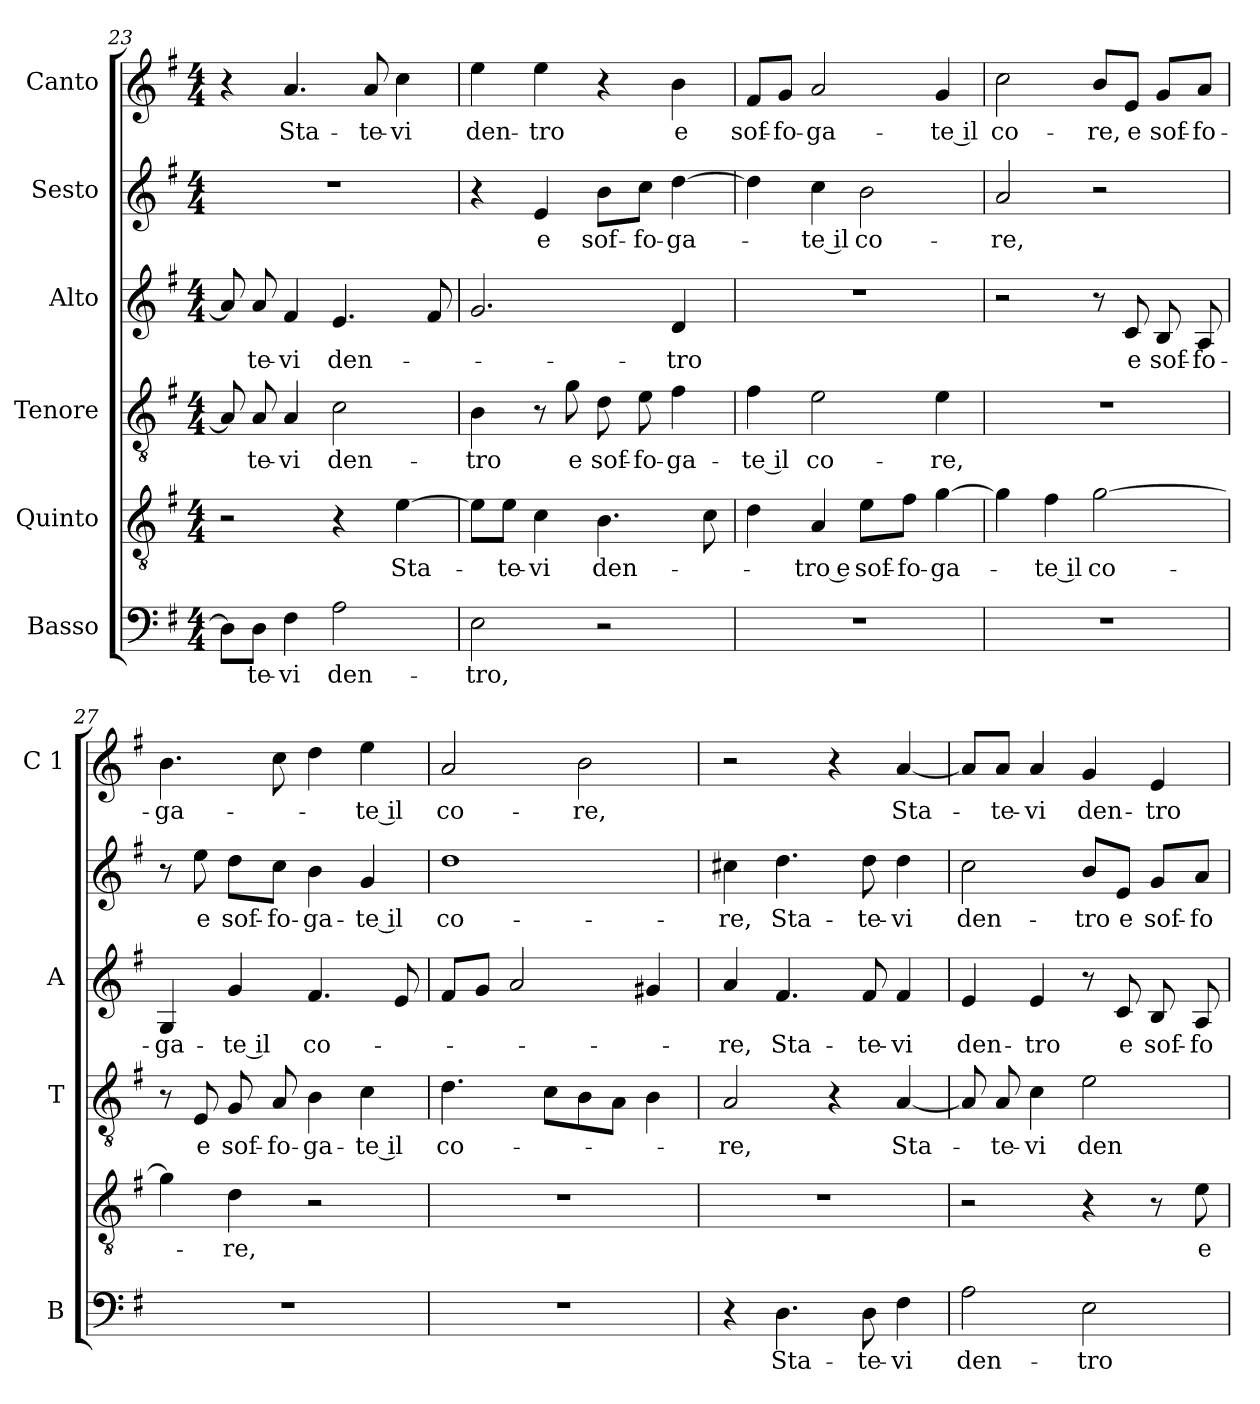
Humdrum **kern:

**kern	**text	**kern	**text	**kern	**text	**kern	**text	**kern	**text	**kern	**text
*part6	*part6	*part5	*part5	*part4	*part4	*part3	*part3	*part2	*part2	*part1	*part1
*staff6	*staff6	*staff5	*staff5	*staff4	*staff4	*staff3	*staff3	*staff2	*staff2	*staff1	*staff1
*I"Basso	*	*I"Quinto	*	*I"Tenore	*	*I"Alto	*	*I"Sesto	*	*I"Canto	*
*I'B	*	*	*	*I'T	*	*I'A	*	*	*	*I'C 1	*
*clefF4	*	*clefGv2	*	*clefGv2	*	*clefG2	*	*clefG2	*	*clefG2	*
*k[f#]	*	*k[f#]	*	*k[f#]	*	*k[f#]	*	*k[f#]	*	*k[f#]	*
*G:	*	*G:	*	*G:	*	*G:	*	*G:	*	*G:	*
*M4/4	*	*M4/4	*	*M4/4	*	*M4/4	*	*M4/4	*	*M4/4	*
=23	=23	=23	=23	=23	=23	=23	=23	=23	=23	=23	=23
8D\L]	.	2r	.	8A/]	.	8a/]	.	1r	.	4r	.
!	!LO:LY:b	!	!	!	!LO:LY:b	!	!LO:LY:b	!	!	!	!
8D\J	-te-	.	.	8A/	-te-	8a/	-te-	.	.	.	.
!	!LO:LY:b	!	!	!	!LO:LY:b	!	!LO:LY:b	!	!	!	!LO:LY:b
4F#\	-vi	.	.	4A/	-vi	4f#/	-vi	.	.	4.a/	Sta-
!	!LO:LY:b	!	!	!	!LO:LY:b	!	!LO:LY:b	!	!	!	!
2A\	den-	4r	.	2c\	den-	4.e/	den-	.	.	.	.
!	!	!	!	!	!	!	!	!	!	!	!LO:LY:b
.	.	.	.	.	.	.	.	.	.	8a/	-te-
!	!	!	!LO:LY:b	!	!	!	!	!	!	!	!LO:LY:b
.	.	[4e\	Sta-	.	.	.	.	.	.	4cc\	-vi
.	.	.	.	.	.	8f#/	.	.	.	.	.
=24	=24	=24	=24	=24	=24	=24	=24	=24	=24	=24	=24
!	!LO:LY:b	!	!	!	!LO:LY:b	!	!	!	!	!	!LO:LY:b
2E\	-tro,	8e\L]	.	4B\	-tro	2.g/	.	4r	.	4ee\	den-
!	!	!	!LO:LY:b	!	!	!	!	!	!	!	!
.	.	8e\J	-te-	.	.	.	.	.	.	.	.
!	!	!	!LO:LY:b	!	!	!	!	!	!LO:LY:b	!	!LO:LY:b
.	.	4c\	-vi	8r	.	.	.	4e/	e	4ee\	-tro
!	!	!	!	!	!LO:LY:b	!	!	!	!	!	!
.	.	.	.	8g\	e	.	.	.	.	.	.
!	!	!	!LO:LY:b	!	!LO:LY:b	!	!	!	!LO:LY:b	!	!
2r	.	4.B\	den-	8d\	sof-	.	.	8b\L	sof-	4r	.
!	!	!	!	!	!LO:LY:b	!	!	!	!LO:LY:b	!	!
.	.	.	.	8e\	-fo-	.	.	8cc\J	-fo-	.	.
!	!	!	!	!	!LO:LY:b	!	!LO:LY:b	!	!LO:LY:b	!	!LO:LY:b
.	.	.	.	4f#\	-ga-	4d/	-tro	[4dd\	-ga-	4b\	e
.	.	8c\	.	.	.	.	.	.	.	.	.
=25	=25	=25	=25	=25	=25	=25	=25	=25	=25	=25	=25
!	!	!	!	!	!LO:LY:b	!	!	!	!	!	!LO:LY:b
1r	.	4d\	.	4f#\	-te il	1r	.	4dd\]	.	8f#/L	sof-
!	!	!	!	!	!	!	!	!	!	!	!LO:LY:b
.	.	.	.	.	.	.	.	.	.	8g/J	-fo-
!	!	!	!LO:LY:b	!	!LO:LY:b	!	!	!	!LO:LY:b	!	!LO:LY:b
.	.	4A/	-tro e	2e\	co-	.	.	4cc\	-te il	2a/	-ga-
!	!	!	!LO:LY:b	!	!	!	!	!	!LO:LY:b	!	!
.	.	8e\L	sof-	.	.	.	.	2b\	co-	.	.
!	!	!	!LO:LY:b	!	!	!	!	!	!	!	!
.	.	8f#\J	-fo-	.	.	.	.	.	.	.	.
!	!	!	!LO:LY:b	!	!LO:LY:b	!	!	!	!	!	!LO:LY:b
.	.	[4g\	-ga-	4e\	-re,	.	.	.	.	4g/	-te il
!!LO:LB:g=z
=26	=26	=26	=26	=26	=26	=26	=26	=26	=26	=26	=26
!	!	!	!	!	!	!	!	!	!LO:LY:b	!	!LO:LY:b
1r	.	4g\]	.	1r	.	2r	.	2a/	-re,	2cc\	co-
!	!	!	!LO:LY:b	!	!	!	!	!	!	!	!
.	.	4f#\	-te il	.	.	.	.	.	.	.	.
!	!	!	!LO:LY:b	!	!	!	!	!	!	!	!LO:LY:b
.	.	[2g\	co-	.	.	8r	.	2r	.	8b/L	-re,
!	!	!	!	!	!	!	!LO:LY:b	!	!	!	!LO:LY:b
.	.	.	.	.	.	8c/	e	.	.	8e/J	e
!	!	!	!	!	!	!	!LO:LY:b	!	!	!	!LO:LY:b
.	.	.	.	.	.	8B/	sof-	.	.	8g/L	sof-
!	!	!	!	!	!	!	!LO:LY:b	!	!	!	!LO:LY:b
.	.	.	.	.	.	8A/	-fo-	.	.	8a/J	-fo-
=27	=27	=27	=27	=27	=27	=27	=27	=27	=27	=27	=27
!	!	!	!	!	!	!	!LO:LY:b	!	!	!	!LO:LY:b
1r	.	4g\]	.	8r	.	4G/	-ga-	8r	.	4.b\	-ga-
!	!	!	!	!	!LO:LY:b	!	!	!	!LO:LY:b	!	!
.	.	.	.	8E/	e	.	.	8ee\	e	.	.
!	!	!	!LO:LY:b	!	!LO:LY:b	!	!LO:LY:b	!	!LO:LY:b	!	!
.	.	4d\	-re,	8G/	sof-	4g/	-te il	8dd\L	sof-	.	.
!	!	!	!	!	!LO:LY:b	!	!	!	!LO:LY:b	!	!
.	.	.	.	8A/	-fo-	.	.	8cc\J	-fo-	8cc\	.
!	!	!	!	!	!LO:LY:b	!	!LO:LY:b	!	!LO:LY:b	!	!
.	.	2r	.	4B\	-ga-	4.f#/	co-	4b\	-ga-	4dd\	.
!	!	!	!	!	!LO:LY:b	!	!	!	!LO:LY:b	!	!LO:LY:b
.	.	.	.	4c\	-te il	.	.	4g/	-te il	4ee\	-te il
.	.	.	.	.	.	8e/	.	.	.	.	.
=28	=28	=28	=28	=28	=28	=28	=28	=28	=28	=28	=28
!	!	!	!	!	!LO:LY:b	!	!	!	!LO:LY:b	!	!LO:LY:b
1r	.	1r	.	4.d\	co-	8f#/L	.	1dd	co-	2a/	co-
.	.	.	.	.	.	8g/J	.	.	.	.	.
.	.	.	.	.	.	2a/	.	.	.	.	.
.	.	.	.	8c\L	.	.	.	.	.	.	.
!	!	!	!	!	!	!	!	!	!	!	!LO:LY:b
.	.	.	.	8B\	.	.	.	.	.	2b\	-re,
.	.	.	.	8A\J	.	.	.	.	.	.	.
.	.	.	.	4B\	.	4g#X/	.	.	.	.	.
=29	=29	=29	=29	=29	=29	=29	=29	=29	=29	=29	=29
!	!	!	!	!	!LO:LY:b	!	!LO:LY:b	!	!LO:LY:b	!	!
4r	.	1r	.	2A/	-re,	4a/	-re,	4cc#X\	-re,	2r	.
!	!LO:LY:b	!	!	!	!	!	!LO:LY:b	!	!LO:LY:b	!	!
4.D\	Sta-	.	.	.	.	4.f#/	Sta-	4.dd\	Sta-	.	.
.	.	.	.	4r	.	.	.	.	.	4r	.
!	!LO:LY:b	!	!	!	!	!	!LO:LY:b	!	!LO:LY:b	!	!
8D\	-te-	.	.	.	.	8f#/	-te-	8dd\	-te-	.	.
!	!LO:LY:b	!	!	!	!LO:LY:b	!	!LO:LY:b	!	!LO:LY:b	!	!LO:LY:b
4F#\	-vi	.	.	[4A/	Sta-	4f#/	-vi	4dd\	-vi	[4a/	Sta-
=30	=30	=30	=30	=30	=30	=30	=30	=30	=30	=30	=30
!	!LO:LY:b	!	!	!	!	!	!LO:LY:b	!	!LO:LY:b	!	!
2A\	den-	2r	.	8A/]	.	4e/	den-	2cc\	den-	8a/L]	.
!	!	!	!	!	!LO:LY:b	!	!	!	!	!	!LO:LY:b
.	.	.	.	8A/	-te-	.	.	.	.	8a/J	-te-
!	!	!	!	!	!LO:LY:b	!	!LO:LY:b	!	!	!	!LO:LY:b
.	.	.	.	4c\	-vi	4e/	-tro	.	.	4a/	-vi
!	!LO:LY:b	!	!	!	!LO:LY:b	!	!	!	!LO:LY:b	!	!LO:LY:b
2E\	-tro	4r	.	2e\	den-	8r	.	8b/L	-tro	4g/	den-
!	!	!	!	!	!	!	!LO:LY:b	!	!LO:LY:b	!	!
.	.	.	.	.	.	8c/	e	8e/J	e	.	.
!	!	!	!	!	!	!	!LO:LY:b	!	!LO:LY:b	!	!LO:LY:b
.	.	8r	.	.	.	8B/	sof-	8g/L	sof-	4e/	-tro
!	!	!	!LO:LY:b	!	!	!	!LO:LY:b	!	!LO:LY:b	!	!
.	.	8e\	e	.	.	8A/	-fo-	8a/J	-fo-	.	.
=	=	=	=	=	=	=	=	=	=	=	=
*-	*-	*-	*-	*-	*-	*-	*-	*-	*-	*-	*-
